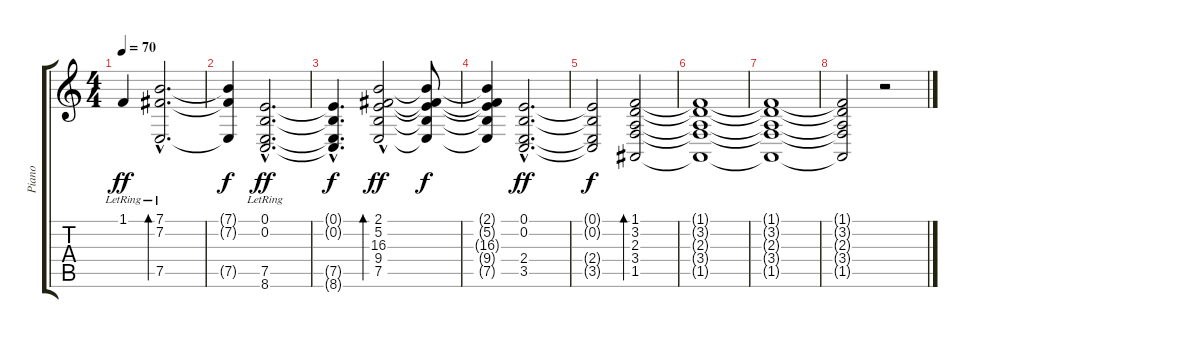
\track ("Piano" "Piano") {instrument acousticgrandpiano}
\staff {score tabs}
\tuning (E4 B3 G3 D3 A2 E2) {hide}
\ts (4 4)
\tempo 70
\clef g2
\ks c
1.1{lr}.4{dy ff} (7.1{hac lr} 7.2{hac lr} 7.5{hac lr}).2{d bd 240} |
(7.1{t} 7.2{t} 7.5{t}).4{dy f} (0.1{hac lr} 0.2{hac lr} 7.5{hac lr} 8.6{hac lr}).2{d dy ff} |
(0.1{hac t} 0.2{hac t} 7.5{hac t} 8.6{hac t}).4{d dy f} (2.1 5.2{hac} 16.3 9.4 7.5).2{bd 240 dy ff} (2.1{t} 5.2{t} 16.3{t} 9.4{t} 7.5{t}).8{dy f} |
(2.1{t} 5.2{t} 16.3{t} 9.4{t} 7.5{t}).4 (0.1{hac} 0.2{hac} 2.4{hac} 3.5{hac}).2{d dy ff} |
(0.1{t} 0.2{t} 2.4{t} 3.5{t}).2{dy f} (1.1 3.2 2.3 3.4 1.5).2{bd 240} |
(1.1{t} 3.2{t} 2.3{t} 3.4{t} 1.5{t}).1 |
(1.1{t} 3.2{t} 2.3{t} 3.4{t} 1.5{t}).1 |
(1.1{t} 3.2{t} 2.3{t} 3.4{t} 1.5{t}).2 r.2
